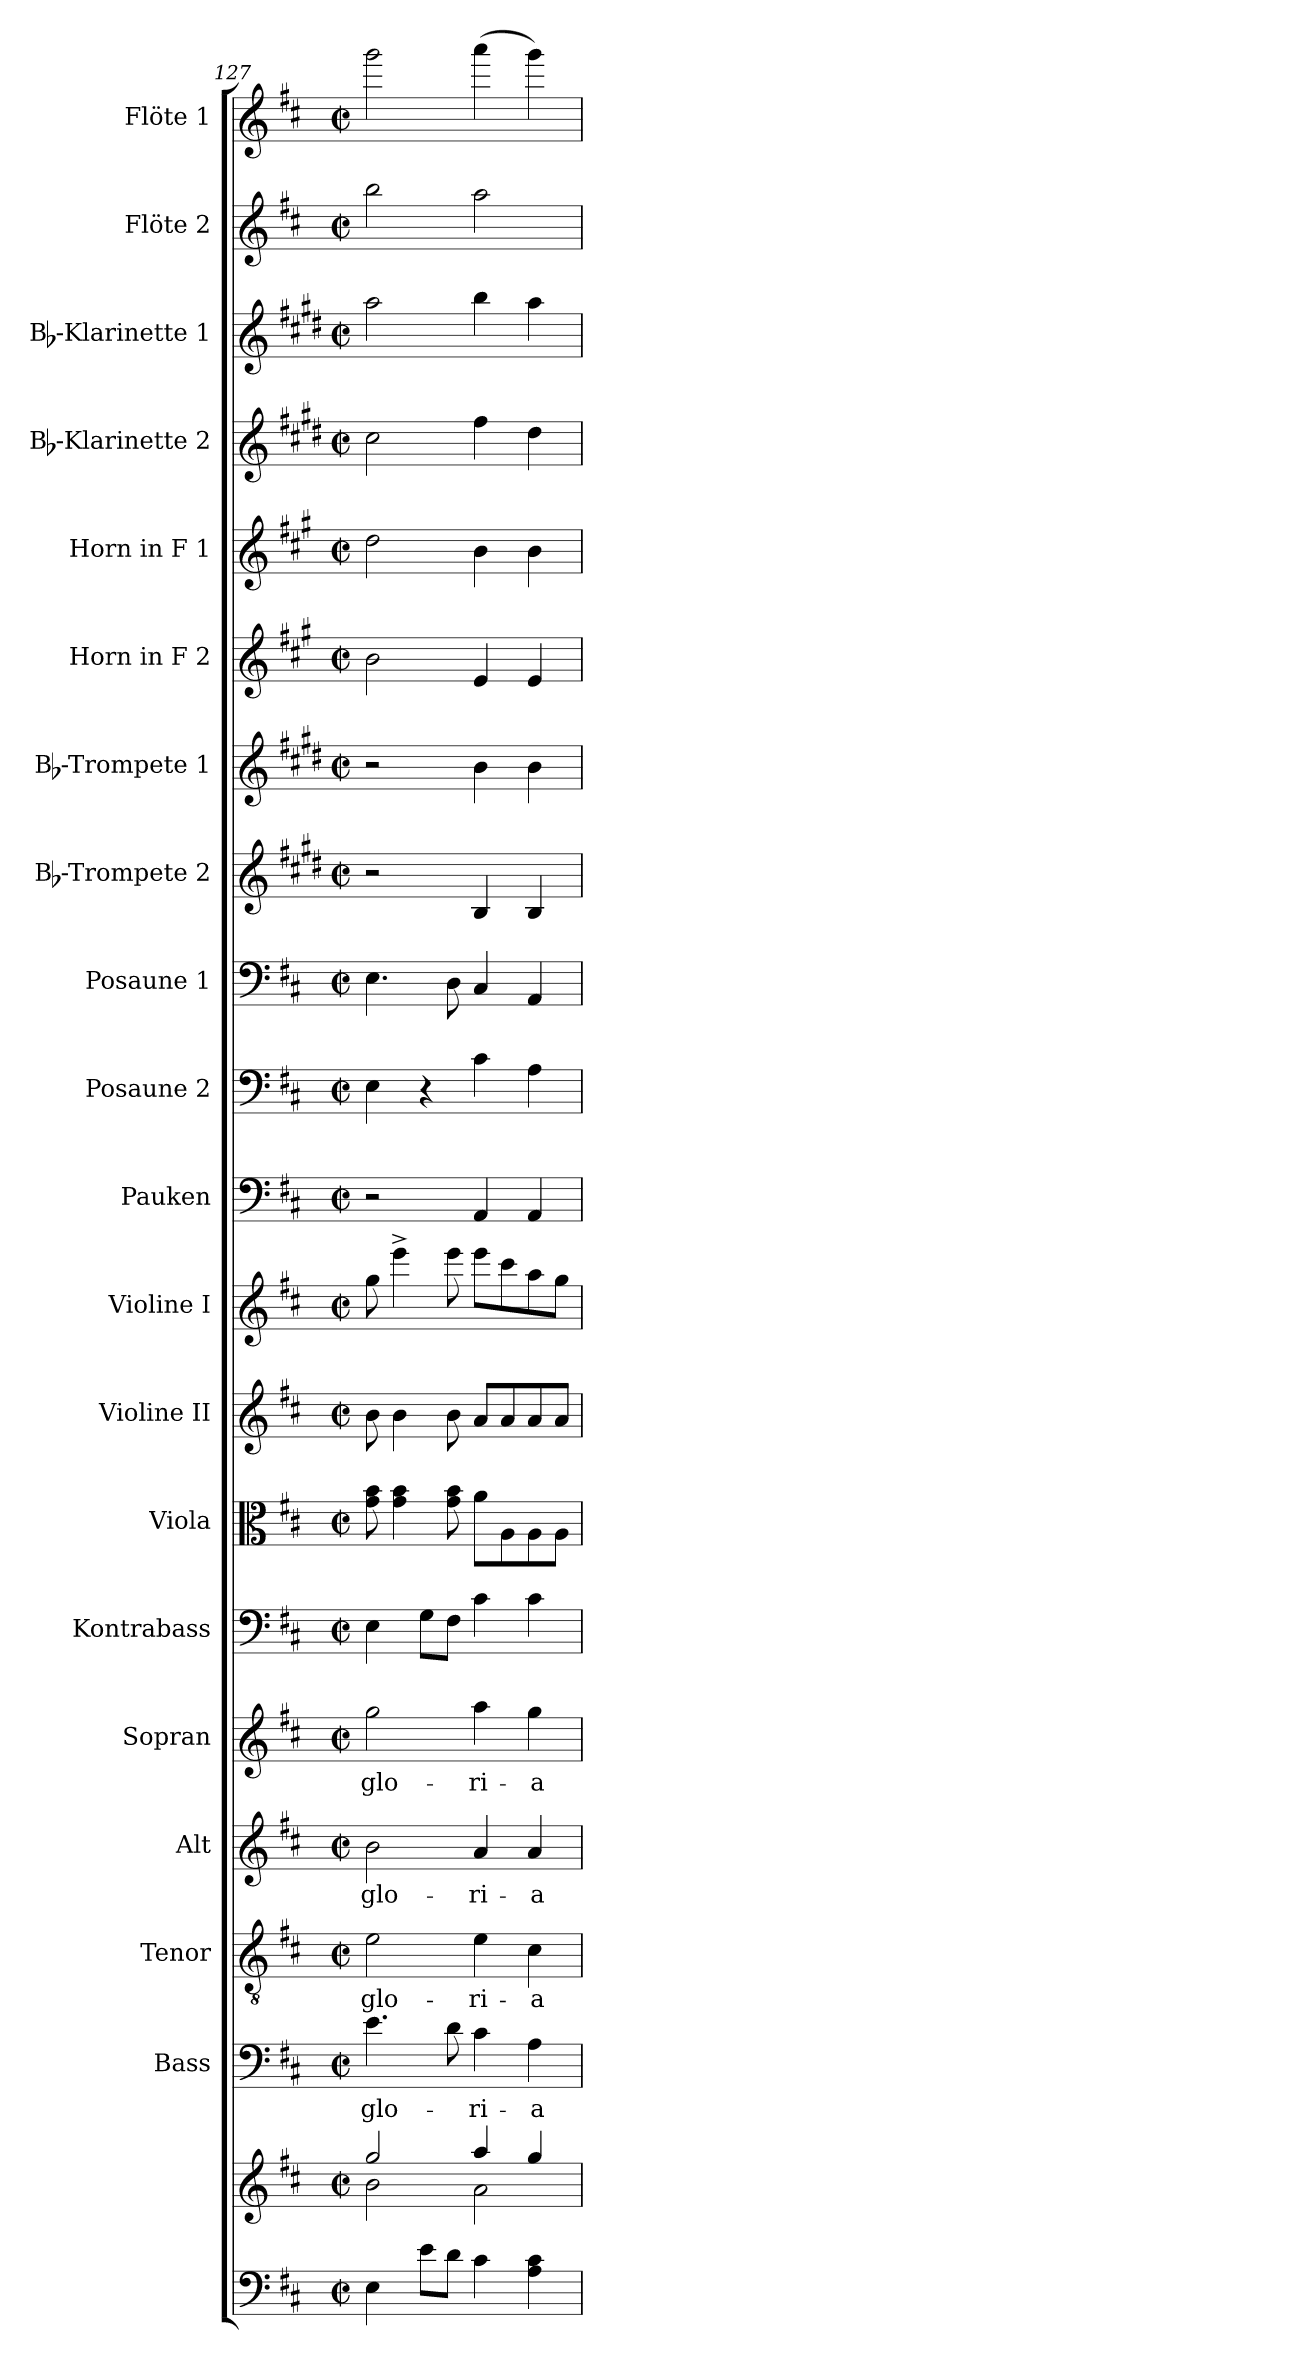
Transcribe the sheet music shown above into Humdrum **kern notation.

**kern	**kern	**kern	**text	**kern	**text	**kern	**text	**kern	**text	**kern	**kern	**kern	**kern	**kern	**kern	**kern	**kern	**kern	**kern	**kern	**kern	**kern	**kern	**kern
*part20	*part20	*part19	*part19	*part18	*part18	*part17	*part17	*part16	*part16	*part15	*part14	*part13	*part12	*part11	*part10	*part9	*part8	*part7	*part6	*part5	*part4	*part3	*part2	*part1
*staff21	*staff20	*staff19	*staff19	*staff18	*staff18	*staff17	*staff17	*staff16	*staff16	*staff15	*staff14	*staff13	*staff12	*staff11	*staff10	*staff9	*staff8	*staff7	*staff6	*staff5	*staff4	*staff3	*staff2	*staff1
*	*	*I"Bass	*	*I"Tenor	*	*I"Alt	*	*I"Sopran	*	*I"Kontrabass	*I"Viola	*I"Violine II	*I"Violine I	*I"Pauken	*I"Posaune 2	*I"Posaune 1	*I"Bb-Trompete 2	*I"Bb-Trompete 1	*I"Horn in F 2	*I"Horn in F 1	*I"Bb-Klarinette 2	*I"Bb-Klarinette 1	*I"Flöte 2	*I"Flöte 1
*	*	*I'B.	*	*I'T.	*	*I'A.	*	*I'S.	*	*I'Kb.	*I'Vla.	*I'Vl. II	*I'Vl. I	*I'Pk.	*I'Pos. 2	*I'Pos. 1	*I'Bb Trp. 2	*I'Bb Trp. 1	*	*	*I'Bb Kl. 2	*I'Bb Kl. 1	*I'Fl. 2	*I'Fl. 1
!!LO:PB:g=z
*clefF4	*clefG2	*clefF4	*	*clefGv2	*	*clefG2	*	*clefG2	*	*clefF4	*clefC3	*clefG2	*clefG2	*clefF4	*clefF4	*clefF4	*clefG2	*clefG2	*clefG2	*clefG2	*clefG2	*clefG2	*clefG2	*clefG2
*	*	*	*	*	*	*	*	*	*	*ITrd7c12	*	*	*	*	*	*	*ITrd1c2	*ITrd1c2	*ITrd4c7	*ITrd4c7	*ITrd1c2	*ITrd1c2	*	*
*k[f#c#]	*k[f#c#]	*k[f#c#]	*	*k[f#c#]	*	*k[f#c#]	*	*k[f#c#]	*	*k[f#c#]	*k[f#c#]	*k[f#c#]	*k[f#c#]	*k[f#c#]	*k[f#c#]	*k[f#c#]	*k[f#c#]	*k[f#c#]	*k[f#c#]	*k[f#c#]	*k[f#c#]	*k[f#c#]	*k[f#c#]	*k[f#c#]
*D:	*D:	*D:	*	*D:	*	*D:	*	*D:	*	*D:	*D:	*D:	*D:	*D:	*D:	*D:	*D:	*D:	*D:	*D:	*D:	*D:	*D:	*D:
*M2/2	*M2/2	*M2/2	*	*M2/2	*	*M2/2	*	*M2/2	*	*M2/2	*M2/2	*M2/2	*M2/2	*M2/2	*M2/2	*M2/2	*M2/2	*M2/2	*M2/2	*M2/2	*M2/2	*M2/2	*M2/2	*M2/2
*met(c|)	*met(c|)	*met(c|)	*	*met(c|)	*	*met(c|)	*	*met(c|)	*	*met(c|)	*met(c|)	*met(c|)	*met(c|)	*met(c|)	*met(c|)	*met(c|)	*met(c|)	*met(c|)	*met(c|)	*met(c|)	*met(c|)	*met(c|)	*met(c|)	*met(c|)
=127	=127	=127	=127	=127	=127	=127	=127	=127	=127	=127	=127	=127	=127	=127	=127	=127	=127	=127	=127	=127	=127	=127	=127	=127
*	*^	*	*	*	*	*	*	*	*	*	*	*	*	*	*	*	*	*	*	*	*	*	*	*
!	!	!	!	!LO:LY:b	!	!LO:LY:b	!	!LO:LY:b	!	!LO:LY:b	!	!	!	!	!	!	!	!	!	!	!	!	!	!	!
4E\	2gg/	2b\	4.e\	glo-	2e\	glo-	2b\	glo-	2gg\	glo-	4EE\	8g\ 8b\	8b\	8gg\	2r	4E\	4.E\	2r	2r	2e\	2g\	2b\	2gg\	2bb\	2ggg\
.	.	.	.	.	.	.	.	.	.	.	.	4g\ 4b\	4b\	4eee^>\	.	.	.	.	.	.	.	.	.	.	.
8e\L	.	.	.	.	.	.	.	.	.	.	8GG\L	.	.	.	.	4r	.	.	.	.	.	.	.	.	.
8d\J	.	.	8d\	.	.	.	.	.	.	.	8FF#\J	8g\ 8b\	8b\	8eee\	.	.	8D\	.	.	.	.	.	.	.	.
!	!	!	!	!LO:LY:b	!	!LO:LY:b	!	!LO:LY:b	!	!LO:LY:b	!	!	!	!	!	!	!	!	!	!	!	!	!	!	!
4c#\	4aa/	2a\	4c#\	-ri-	4e\	-ri-	4a/	-ri-	4aa\	-ri-	4C#\	8a\L	8a/L	8eee\L	4AA/	4c#\	4C#/	4A/	4a\	4A/	4e\	4ee\	4aa\	2aa\	(>4aaa\
.	.	.	.	.	.	.	.	.	.	.	.	8A\	8a/	8ccc#\	.	.	.	.	.	.	.	.	.	.	.
!	!	!	!	!LO:LY:b	!	!LO:LY:b	!	!LO:LY:b	!	!LO:LY:b	!	!	!	!	!	!	!	!	!	!	!	!	!	!	!
4A\ 4c#\	4gg/	.	4A\	-a	4c#\	-a	4a/	-a	4gg\	-a	4C#\	8A\	8a/	8aa\	4AA/	4A\	4AA/	4A/	4a\	4A/	4e\	4cc#\	4gg\	.	4ggg\)
.	.	.	.	.	.	.	.	.	.	.	.	8A\J	8a/J	8gg\J	.	.	.	.	.	.	.	.	.	.	.
*	*v	*v	*	*	*	*	*	*	*	*	*	*	*	*	*	*	*	*	*	*	*	*	*	*	*
=	=	=	=	=	=	=	=	=	=	=	=	=	=	=	=	=	=	=	=	=	=	=	=	=
*-	*-	*-	*-	*-	*-	*-	*-	*-	*-	*-	*-	*-	*-	*-	*-	*-	*-	*-	*-	*-	*-	*-	*-	*-
